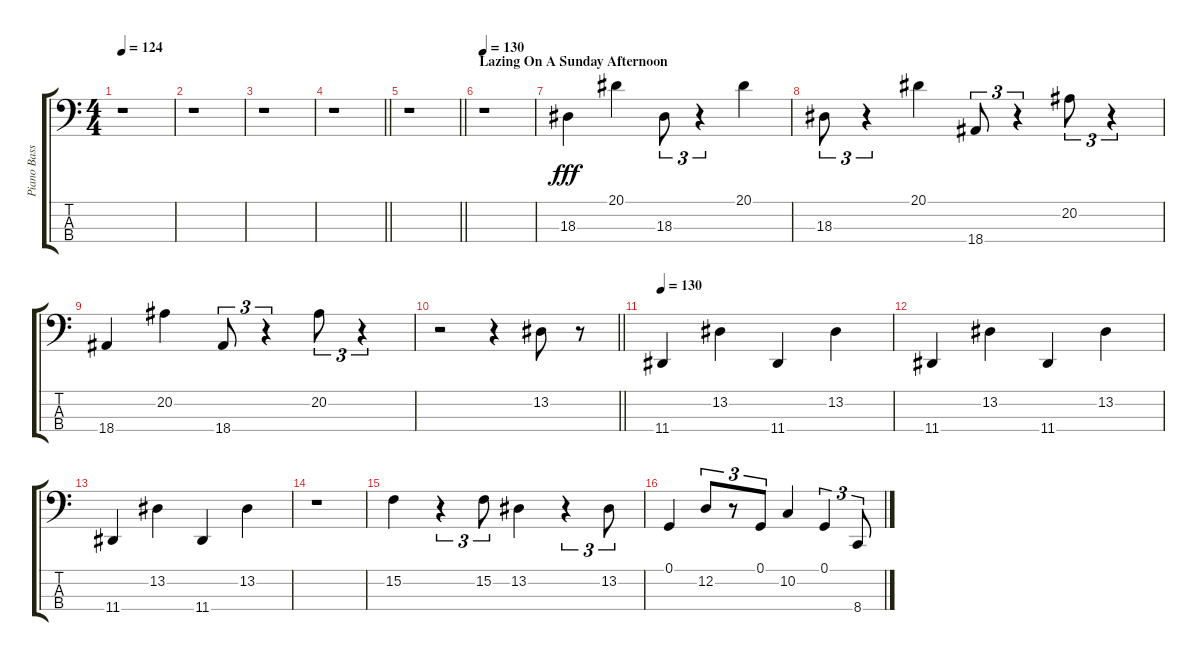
\track ("Piano Bass" "Piano Bass") {instrument acousticgrandpiano}
\staff {score tabs}
\tuning (G2 D2 A1 E1) {hide}
\ts (4 4)
\tempo 124
\clef f4
\ks c
r.1{dy fff} |
r.1 |
r.1 |
\barLineRight lightlight
r.1 |
\barLineRight lightlight
r.1 |
\section ("" "Lazing On A Sunday Afternoon")
\tempo 130
r.1{instrument honkytonkpiano} |
18.3.4 20.1.4 18.3.8{tu (3 2)} r.4{tu (3 2)} 20.1.4 |
18.3.8{tu (3 2)} r.4{tu (3 2)} 20.1.4 18.4.8{tu (3 2)} r.4{tu (3 2)} 20.2.8{tu (3 2)} r.4{tu (3 2)} |
18.4.4 20.2.4 18.4.8{tu (3 2)} r.4{tu (3 2)} 20.2.8{tu (3 2)} r.4{tu (3 2)} |
\barLineRight lightlight
r.2 r.4 13.2.8 r.8 |
\tempo 130
11.4.4 13.2.4 11.4.4 13.2.4 |
11.4.4 13.2.4 11.4.4 13.2.4 |
11.4.4 13.2.4 11.4.4 13.2.4 |
r.1 |
15.2.4 r.4{tu (3 2)} 15.2.8{tu (3 2)} 13.2.4 r.4{tu (3 2)} 13.2.8{tu (3 2)} |
0.1.4 12.2.8{tu (3 2)} r.8{tu (3 2)} 0.1.8{tu (3 2)} 10.2.4 0.1.4{tu (3 2)} 8.4.8{tu (3 2)}
